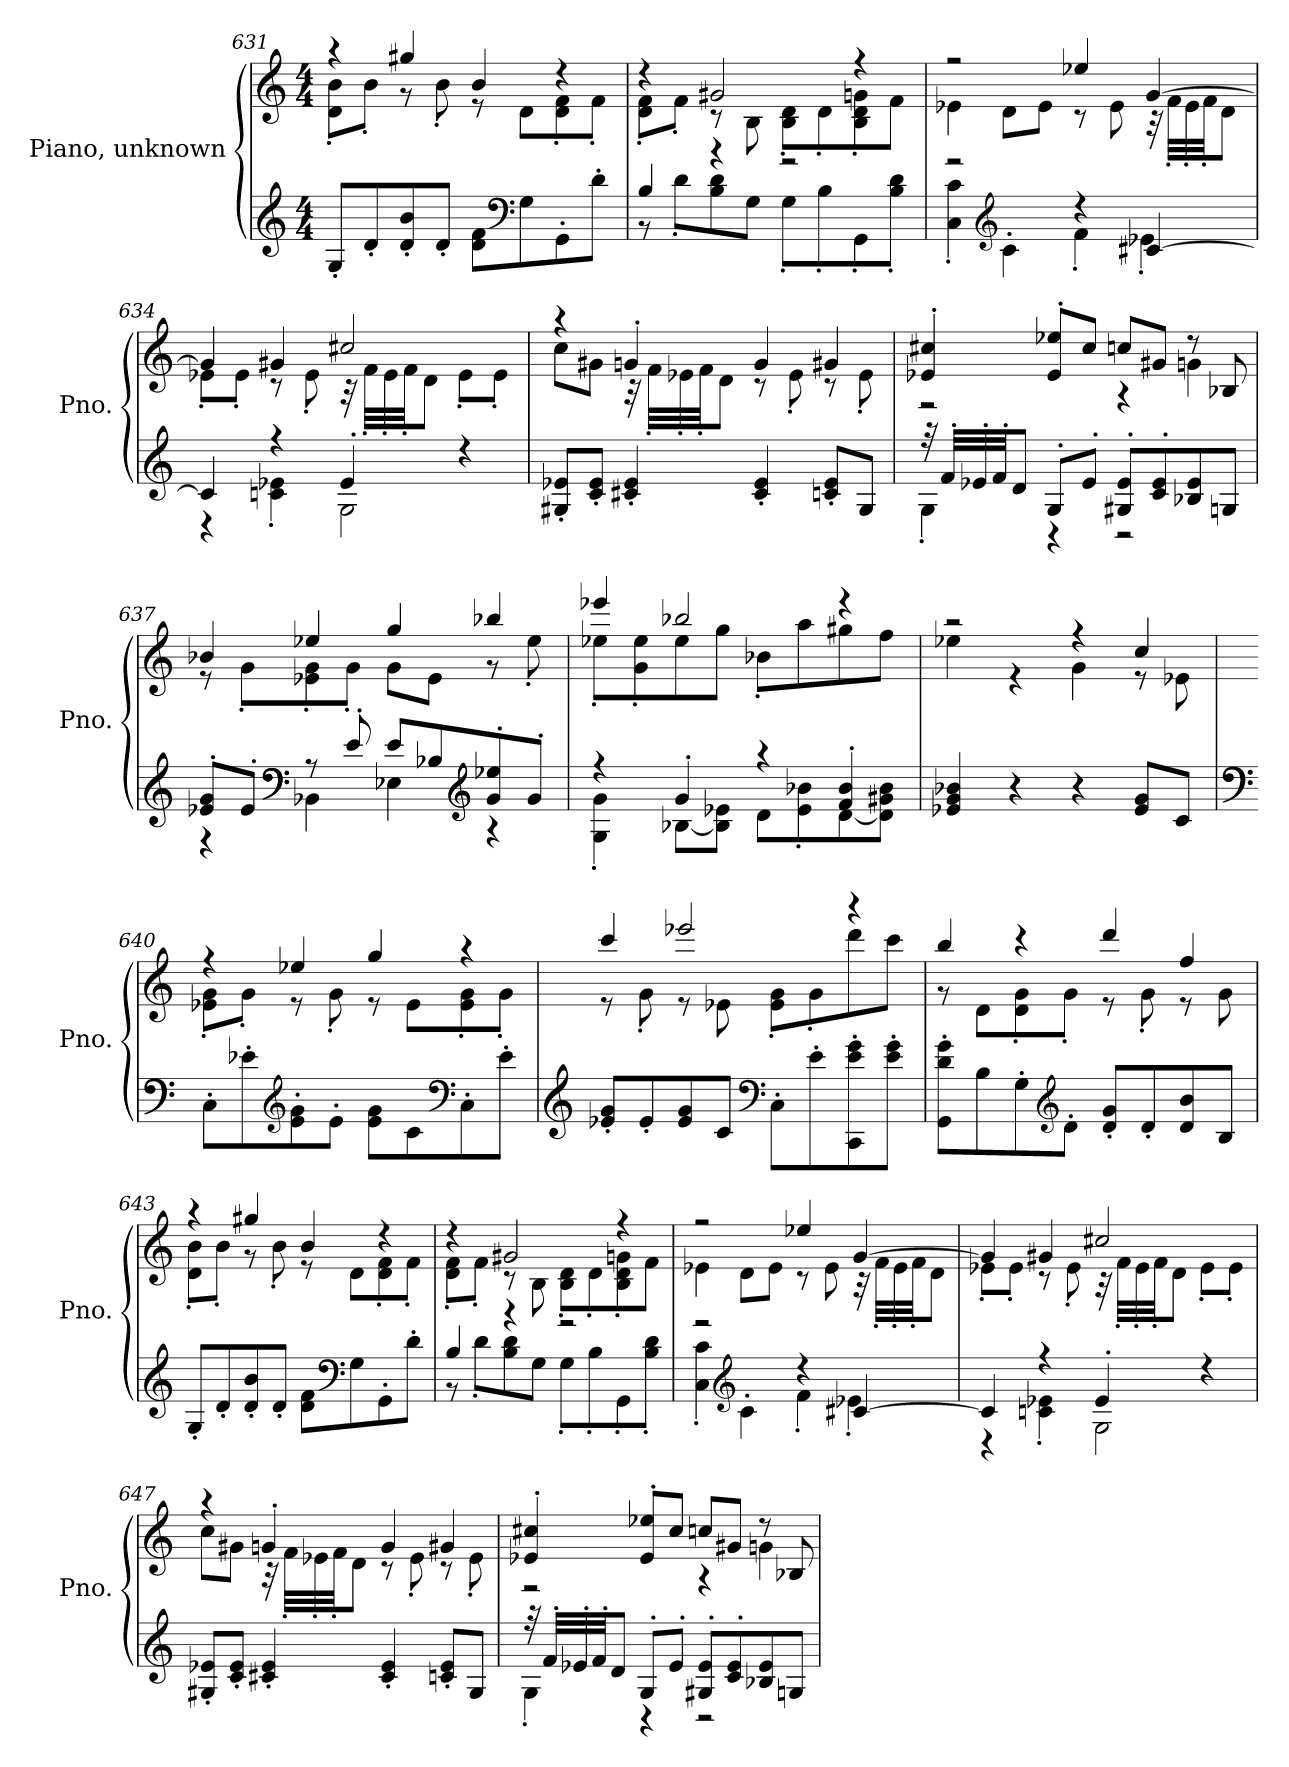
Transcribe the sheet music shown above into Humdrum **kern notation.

**kern	**kern
*part1	*part1
*staff2	*staff1
*I"Piano, unknown	*
*I'Pno.	*
*clefG2	*clefG2
*k[]	*k[]
*M4/4	*M4/4
=631	=631
*	*^
8G'/L	4r	8d\' 8b\'L
8d'/	.	8b'\J
8d/' 8b/'	4gg#X/	8r
8d'/J	.	8b'\
8d\ 8f\L	4b/	8r
*clefF4	*	*
8G\	.	8d\L
8GG'\	4r	8d\' 8f\'
8d'\J	.	8f'\J
=632	=632	=632
*^	*	*
4B/	8r	4r	8d\' 8f\'L
.	8d'\L	.	8f'\J
4r	8B\ 8d\	2g#X/	8r
.	8G\J	.	8B\
2r	8G'\L	.	8B\' 8d\'L
.	8B'\	.	8d'\
.	8GG'\	4r	8B\' 8d\' 8gn\'
.	8B\' 8d\'J	.	8f\J
!!LO:PB:g=z	!!
=633	=633	=633	=633
2r	4C\' 4c\'	2r	4e-X\
*clefG2	*	*	*
.	4c'\	.	8d\L
.	.	.	8e-\J
4r	4f'\	4ee-X/	8r
.	.	.	8e-\
[4c#X/	4e-X'\	[4g/	32r
.	.	.	32f'\LLL
.	.	.	32e-'\
.	.	.	32f'\JJ
.	.	.	8d\J
=634	=634	=634	=634
4c#/]	4r	4g/]	8e-X'\L
.	.	.	8e-'\J
4r	4cn\' 4e-X\'	4g#X/	8r
.	.	.	8e-'\
4e-'/	2G\	2cc#X/	32r
.	.	.	32f'\LLL
.	.	.	32e-'\
.	.	.	32f'\JJ
.	.	.	8d\J
4r	.	.	8e-'\L
.	.	.	8e-'\J
*v	*v	*	*
=635	=635	=635
8G#X/' 8e-X/'L	4r	8cc\L
8c/' 8e-/'J	.	8g#X\J
4c#X/' 4e-/'	4gn'/	32r
.	.	32f'\LLL
.	.	32e-X'\
.	.	32f'\JJ
.	.	8d\J
4c#/' 4e-/'	4g/	8r
.	.	8e-'\
8cn/' 8e-/'L	4g#X/	8r
8G#/J	.	8e-'\
!!LO:LB:g=z	!!
=636	=636	=636
*^	*	*
32r	4G'\	4e-X/' 4cc#X/'	2r
32f'/LLL	.	.	.
32e-X'/	.	.	.
32f'/JJ	.	.	.
8d/J	.	.	.
8G'/L	4r	8e-/' 8ee-X/'L	.
8e-'/J	.	8cc#/J	.
8G#X/' 8e-/'L	2r	8ccn/L	4r
8c/' 8e-/'	.	8g#X/J	.
8B-X/ 8e-/	.	8r	4gn\
8Gn/J	.	8B-X/	.
=637	=637	=637	=637
8e-X/' 8g/'L	4r	4b-X/	8r
8e-'/J	.	.	8g'\L
*clefF4	*	*	*
8r	4BB-X\	4ee-X/	8e-X\' 8g\'
8e-'/	.	.	8g'\J
8e-/L	4E-X\	4gg/	8g\L
8B-X/	.	.	8e-\J
*clefG2	*	*	*
8g/' 8ee-X/'	4r	4bb-X/	8r
8g'/J	.	.	8ee-'\
=638	=638	=638	=638
4r	4G\' 4g\'	4eee-X/	8ee-X'\L
.	.	.	8g\' 8ee-\'
4g'/	[8B-X\L	2bb-X/	8ee-\
.	8B-\] 8e-X\J	.	8gg\J
4r	8d\L	.	8b-X'\L
.	8e-\' 8b-X\'	.	8aa\
4f/' 4b-/'	[8d\	4r	8gg#X\
.	8d\] 8g#X\ 8b-\J	.	8ff\J
*v	*v	*	*
!!LO:LB:g=z	!!
=639	=639	=639
4e-X/ 4g/ 4b-X/	2r	4ee-X\
4r	.	4r
4r	4r	4g\
8e-/ 8g/L	4cc/	8r
8c/J	.	8e-X\
=640	=640	=640
*clefF4	*	*
8C'\L	4r	8e-X\' 8g\'L
8e-X'\	.	8g'\J
*clefG2	*	*
8e-\' 8g\'	4ee-X/	8r
8e-'\J	.	8g'\
8e-\ 8g\L	4gg/	8r
8c\	.	8e-\L
*clefF4	*	*
8C'\	4r	8e-\' 8g\'
8e-'\J	.	8g'\J
=641	=641	=641
*clefG2	*	*
8e-X/' 8g/'L	4ccc/	8r
8e-'/	.	8g'\
8e-/ 8g/	2eee-X/	8r
8c/J	.	8e-X\
*clefF4	*	*
8C'\L	.	8e-\' 8g\'L
8e-'\	.	8g'\
8CC\' 8e-\' 8g\'	4r	8ddd\
8e-\' 8g\'J	.	8ccc\J
=642	=642	=642
8GG\' 8d\' 8g\'L	4bb/	8r
8B\	.	8d\L
8G'\	4r	8d\' 8g\'
*clefG2	*	*
8d'\J	.	8g'\J
8d/' 8g/'L	4ddd/	8r
8d'/	.	8g'\
8d/ 8b/	4ff/	8r
8B/J	.	8g\
!!LO:LB:g=z	!!
=643	=643	=643
8G'/L	4r	8d\' 8b\'L
8d'/	.	8b'\J
8d/' 8b/'	4gg#X/	8r
8d'/J	.	8b'\
8d\ 8f\L	4b/	8r
*clefF4	*	*
8G\	.	8d\L
8GG'\	4r	8d\' 8f\'
8d'\J	.	8f'\J
=644	=644	=644
*^	*	*
4B/	8r	4r	8d\' 8f\'L
.	8d'\L	.	8f'\J
4r	8B\ 8d\	2g#X/	8r
.	8G\J	.	8B\
2r	8G'\L	.	8B\' 8d\'L
.	8B'\	.	8d'\
.	8GG'\	4r	8B\' 8d\' 8gn\'
.	8B\' 8d\'J	.	8f\J
=645	=645	=645	=645
2r	4C\' 4c\'	2r	4e-X\
*clefG2	*	*	*
.	4c'\	.	8d\L
.	.	.	8e-\J
4r	4f'\	4ee-X/	8r
.	.	.	8e-\
[4c#X/	4e-X'\	[4g/	32r
.	.	.	32f'\LLL
.	.	.	32e-'\
.	.	.	32f'\JJ
.	.	.	8d\J
!!LO:LB:g=z	!!
=646	=646	=646	=646
4c#/]	4r	4g/]	8e-X'\L
.	.	.	8e-'\J
4r	4cn\' 4e-X\'	4g#X/	8r
.	.	.	8e-'\
4e-'/	2G\	2cc#X/	32r
.	.	.	32f'\LLL
.	.	.	32e-'\
.	.	.	32f'\JJ
.	.	.	8d\J
4r	.	.	8e-'\L
.	.	.	8e-'\J
*v	*v	*	*
=647	=647	=647
8G#X/' 8e-X/'L	4r	8cc\L
8c/' 8e-/'J	.	8g#X\J
4c#X/' 4e-/'	4gn'/	32r
.	.	32f'\LLL
.	.	32e-X'\
.	.	32f'\JJ
.	.	8d\J
4c#/' 4e-/'	4g/	8r
.	.	8e-'\
8cn/' 8e-/'L	4g#X/	8r
8G#/J	.	8e-'\
=648	=648	=648
*^	*	*
32r	4G'\	4e-X/' 4cc#X/'	2r
32f'/LLL	.	.	.
32e-X'/	.	.	.
32f'/JJ	.	.	.
8d/J	.	.	.
8G'/L	4r	8e-/' 8ee-X/'L	.
8e-'/J	.	8cc#/J	.
8G#X/' 8e-/'L	2r	8ccn/L	4r
8c/' 8e-/'	.	8g#X/J	.
8B-X/ 8e-/	.	8r	4gn\
8Gn/J	.	8B-X/	.
*v	*v	*	*
*	*v	*v
=	=
*-	*-
